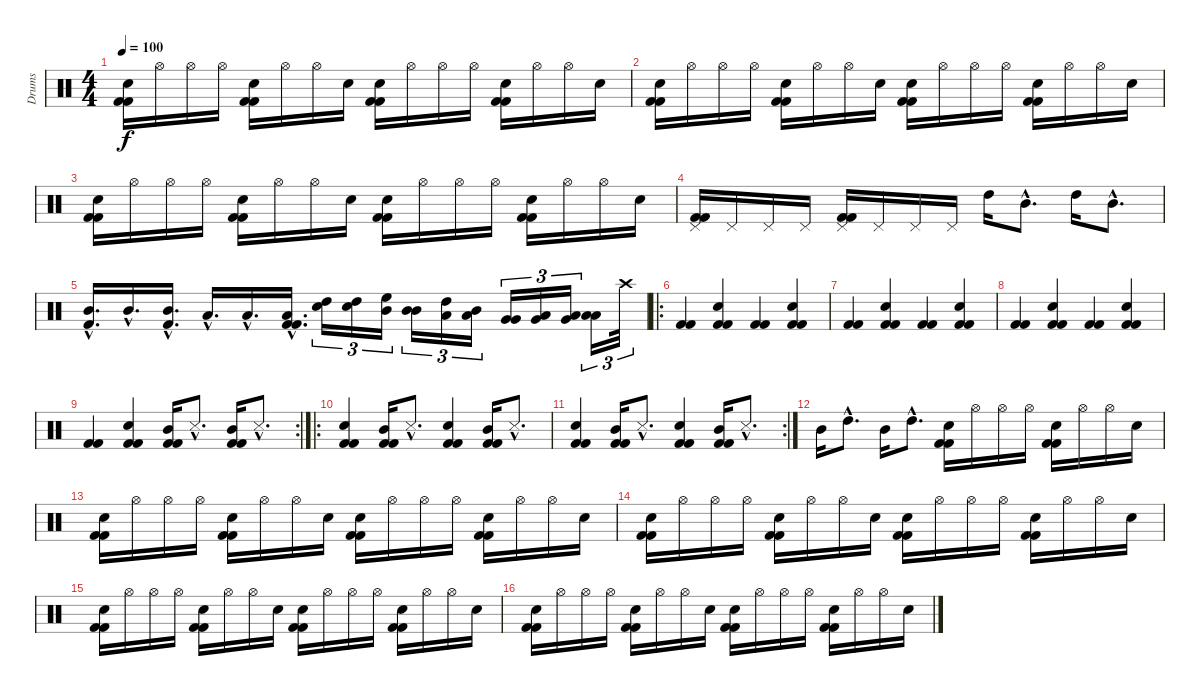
\track ("Drums" "Drums") {instrument percussion}
\staff {score}
\articulation defaults
\ts (4 4)
\tempo 100
\clef neutral
\ks c
("Snare (hit) 2" "Kick (hit) 2" "Kick (hit) 2").16{dy f} "Hi-Hat (open)".16 "Hi-Hat (open)".16 "Hi-Hat (open)".16 ("Snare (hit) 2" "Kick (hit) 2" "Kick (hit) 2").16 "Hi-Hat (open)".16 "Hi-Hat (open)".16 "Snare (hit) 2".16 ("Snare (hit) 2" "Kick (hit) 2" "Kick (hit) 2").16 "Hi-Hat (open)".16 "Hi-Hat (open)".16 "Hi-Hat (open)".16 ("Snare (hit) 2" "Kick (hit) 2" "Kick (hit) 2").16 "Hi-Hat (open)".16 "Hi-Hat (open)".16 "Snare (hit) 2".16 |
("Snare (hit) 2" "Kick (hit) 2" "Kick (hit) 2").16 "Hi-Hat (open)".16 "Hi-Hat (open)".16 "Hi-Hat (open)".16 ("Snare (hit) 2" "Kick (hit) 2" "Kick (hit) 2").16 "Hi-Hat (open)".16 "Hi-Hat (open)".16 "Snare (hit) 2".16 ("Snare (hit) 2" "Kick (hit) 2" "Kick (hit) 2").16 "Hi-Hat (open)".16 "Hi-Hat (open)".16 "Hi-Hat (open)".16 ("Snare (hit) 2" "Kick (hit) 2" "Kick (hit) 2").16 "Hi-Hat (open)".16 "Hi-Hat (open)".16 "Snare (hit) 2".16 |
("Snare (hit) 2" "Kick (hit) 2" "Kick (hit) 2").16 "Hi-Hat (open)".16 "Hi-Hat (open)".16 "Hi-Hat (open)".16 ("Snare (hit) 2" "Kick (hit) 2" "Kick (hit) 2").16 "Hi-Hat (open)".16 "Hi-Hat (open)".16 "Snare (hit) 2".16 ("Snare (hit) 2" "Kick (hit) 2" "Kick (hit) 2").16 "Hi-Hat (open)".16 "Hi-Hat (open)".16 "Hi-Hat (open)".16 ("Snare (hit) 2" "Kick (hit) 2" "Kick (hit) 2").16 "Hi-Hat (open)".16 "Hi-Hat (open)".16 "Snare (hit) 2".16 |
("Pedal Hi-Hat (hit)" "Kick (hit) 2" "Kick (hit) 2").16 "Pedal Hi-Hat (hit)".16 "Pedal Hi-Hat (hit)".16 "Pedal Hi-Hat (hit)".16 ("Pedal Hi-Hat (hit)" "Kick (hit) 2" "Kick (hit) 2").16 "Pedal Hi-Hat (hit)".16 "Pedal Hi-Hat (hit)".16 "Pedal Hi-Hat (hit)".16 "High Tom (hit)".16 "Mid Tom (hit)"{hac}.8{d} "High Tom (hit)".16 "Mid Tom (hit)"{hac}.8{d} |
("Mid Tom (hit)"{hac} "Kick (hit) 2"{hac}).16{d} "Mid Tom (hit)"{hac}.16{d} ("Mid Tom (hit)"{hac} "Kick (hit) 2"{hac}).16{d} "Low Tom (hit)"{hac}.16{d} "Low Tom (hit)"{hac}.16{d} ("Low Tom (hit)"{hac} "Kick (hit) 2"{hac} "Kick (hit) 2"{hac}).16{d} ("High Tom (hit)" "Electric Snare (hit)").16{tu (3 2)} ("High Tom (hit)" "Electric Snare (hit)").16{tu (3 2)} ("Mid Tom (hit)" "High Floor Tom (hit)").16{tu (3 2)} ("Mid Tom (hit)" "Mid Tom (hit)").16{tu (3 2)} ("Low Tom (hit)" "High Tom (hit)").16{tu (3 2)} ("Low Tom (hit)" "Mid Tom (hit)").16{tu (3 2)} ("Very Low Tom (hit)" "Very Low Tom (hit)").16{tu (3 2)} ("Very Low Tom (hit)" "Low Floor Tom (hit)").16{tu (3 2)} ("Low Floor Tom (hit)" "Very Low Tom (hit)").16{tu (3 2)} ("Low Floor Tom (hit)" "Low Floor Tom (hit)").16{tu (3 2)} "Crash high (hit)".32{tu (3 2)} |
\ro
("Kick (hit) 2" "Kick (hit) 2").4 ("Snare (hit) 2" "Kick (hit) 2" "Kick (hit) 2").4 ("Kick (hit) 2" "Kick (hit) 2").4 ("Snare (hit) 2" "Kick (hit) 2" "Kick (hit) 2").4 |
("Kick (hit) 2" "Kick (hit) 2").4 ("Snare (hit) 2" "Kick (hit) 2" "Kick (hit) 2").4 ("Kick (hit) 2" "Kick (hit) 2").4 ("Snare (hit) 2" "Kick (hit) 2" "Kick (hit) 2").4 |
("Kick (hit) 2" "Kick (hit) 2").4 ("Snare (hit) 2" "Kick (hit) 2" "Kick (hit) 2").4 ("Kick (hit) 2" "Kick (hit) 2").4 ("Snare (hit) 2" "Kick (hit) 2" "Kick (hit) 2").4 |
\rc 2
("Kick (hit) 2" "Kick (hit) 2").4 ("Snare (hit) 2" "Kick (hit) 2" "Kick (hit) 2").4 ("Mid Tom (hit)" "Kick (hit) 2" "Kick (hit) 2").16 "Snare (side stick) 3"{hac}.8{d} ("Mid Tom (hit)" "Kick (hit) 2" "Kick (hit) 2").16 "Snare (side stick) 3"{hac}.8{d} |
\ro
("Snare (hit) 2" "Kick (hit) 2" "Kick (hit) 2").4 ("Mid Tom (hit)" "Kick (hit) 2" "Kick (hit) 2").16 "Snare (side stick) 3"{hac}.8{d} ("Snare (hit) 2" "Kick (hit) 2" "Kick (hit) 2").4 ("Mid Tom (hit)" "Kick (hit) 2" "Kick (hit) 2").16 "Snare (side stick) 3"{hac}.8{d} |
\rc 2
("Snare (hit) 2" "Kick (hit) 2" "Kick (hit) 2").4 ("Mid Tom (hit)" "Kick (hit) 2" "Kick (hit) 2").16 "Snare (side stick) 3"{hac}.8{d} ("Snare (hit) 2" "Kick (hit) 2" "Kick (hit) 2").4 ("Mid Tom (hit)" "Kick (hit) 2" "Kick (hit) 2").16 "Snare (side stick) 3"{hac}.8{d} |
"Mid Tom (hit)".16 "High Tom (hit)"{hac}.8{d} "Mid Tom (hit)".16 "High Tom (hit)"{hac}.8{d} ("Snare (hit) 2" "Kick (hit) 2" "Kick (hit) 2").16 "Hi-Hat (open)".16 "Hi-Hat (open)".16 "Hi-Hat (open)".16 ("Snare (hit) 2" "Kick (hit) 2" "Kick (hit) 2").16 "Hi-Hat (open)".16 "Hi-Hat (open)".16 "Snare (hit) 2".16 |
("Snare (hit) 2" "Kick (hit) 2" "Kick (hit) 2").16 "Hi-Hat (open)".16 "Hi-Hat (open)".16 "Hi-Hat (open)".16 ("Snare (hit) 2" "Kick (hit) 2" "Kick (hit) 2").16 "Hi-Hat (open)".16 "Hi-Hat (open)".16 "Snare (hit) 2".16 ("Snare (hit) 2" "Kick (hit) 2" "Kick (hit) 2").16 "Hi-Hat (open)".16 "Hi-Hat (open)".16 "Hi-Hat (open)".16 ("Snare (hit) 2" "Kick (hit) 2" "Kick (hit) 2").16 "Hi-Hat (open)".16 "Hi-Hat (open)".16 "Snare (hit) 2".16 |
("Snare (hit) 2" "Kick (hit) 2" "Kick (hit) 2").16 "Hi-Hat (open)".16 "Hi-Hat (open)".16 "Hi-Hat (open)".16 ("Snare (hit) 2" "Kick (hit) 2" "Kick (hit) 2").16 "Hi-Hat (open)".16 "Hi-Hat (open)".16 "Snare (hit) 2".16 ("Snare (hit) 2" "Kick (hit) 2" "Kick (hit) 2").16 "Hi-Hat (open)".16 "Hi-Hat (open)".16 "Hi-Hat (open)".16 ("Snare (hit) 2" "Kick (hit) 2" "Kick (hit) 2").16 "Hi-Hat (open)".16 "Hi-Hat (open)".16 "Snare (hit) 2".16 |
("Snare (hit) 2" "Kick (hit) 2" "Kick (hit) 2").16 "Hi-Hat (open)".16 "Hi-Hat (open)".16 "Hi-Hat (open)".16 ("Snare (hit) 2" "Kick (hit) 2" "Kick (hit) 2").16 "Hi-Hat (open)".16 "Hi-Hat (open)".16 "Snare (hit) 2".16 ("Snare (hit) 2" "Kick (hit) 2" "Kick (hit) 2").16 "Hi-Hat (open)".16 "Hi-Hat (open)".16 "Hi-Hat (open)".16 ("Snare (hit) 2" "Kick (hit) 2" "Kick (hit) 2").16 "Hi-Hat (open)".16 "Hi-Hat (open)".16 "Snare (hit) 2".16 |
("Snare (hit) 2" "Kick (hit) 2" "Kick (hit) 2").16 "Hi-Hat (open)".16 "Hi-Hat (open)".16 "Hi-Hat (open)".16 ("Snare (hit) 2" "Kick (hit) 2" "Kick (hit) 2").16 "Hi-Hat (open)".16 "Hi-Hat (open)".16 "Snare (hit) 2".16 ("Snare (hit) 2" "Kick (hit) 2" "Kick (hit) 2").16 "Hi-Hat (open)".16 "Hi-Hat (open)".16 "Hi-Hat (open)".16 ("Snare (hit) 2" "Kick (hit) 2" "Kick (hit) 2").16 "Hi-Hat (open)".16 "Hi-Hat (open)".16 "Snare (hit) 2".16
